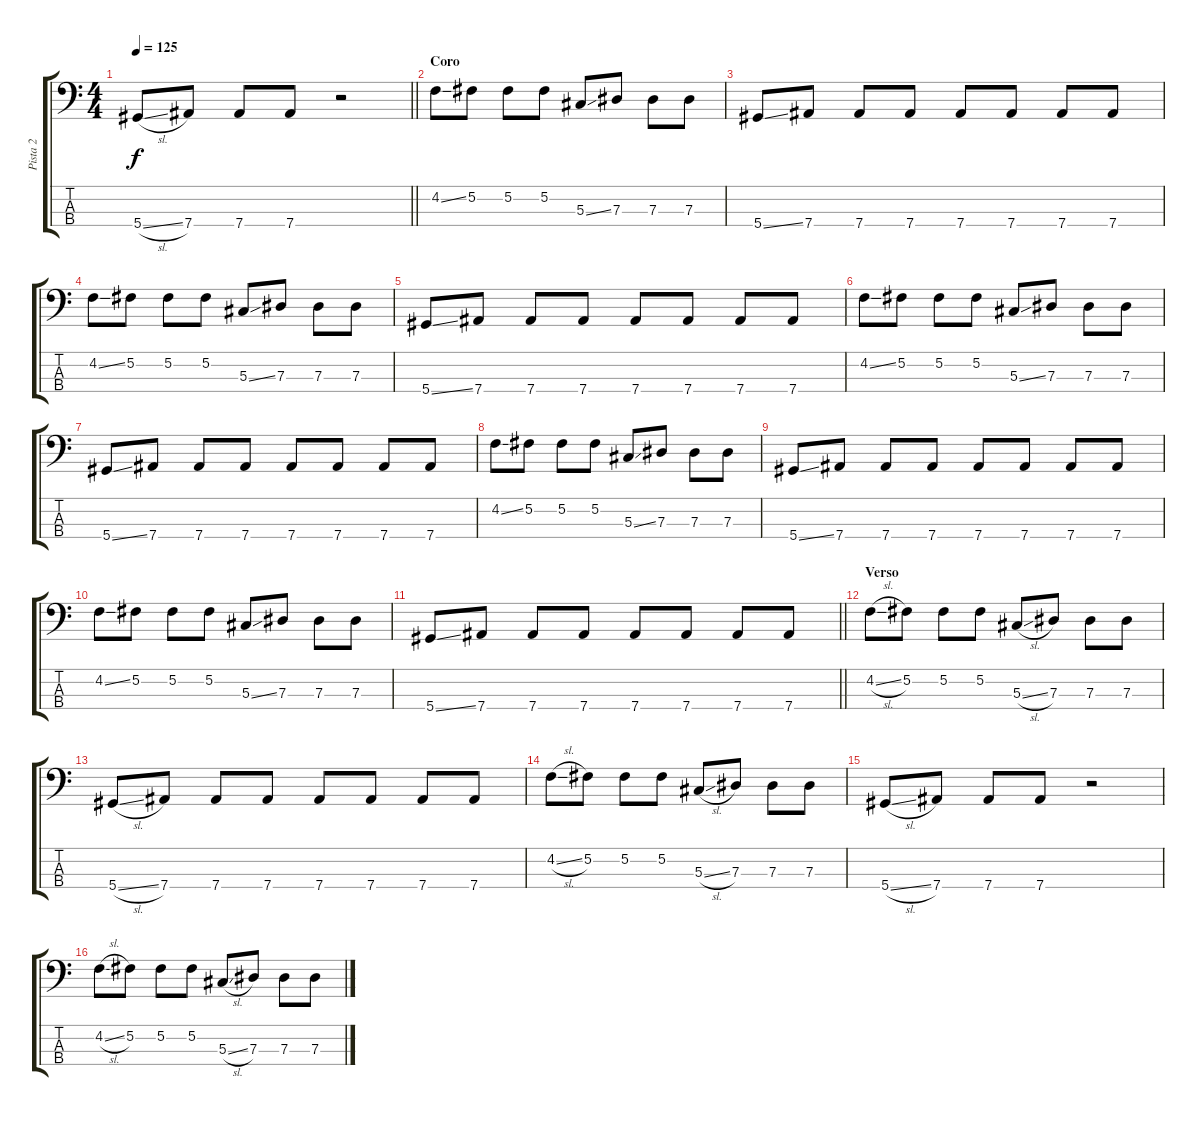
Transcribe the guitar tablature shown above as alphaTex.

\track ("Pista 2" "Pista 2") {instrument electricbassfinger}
\staff {score tabs}
\tuning (Gb2 Db2 Ab1 Eb1) {hide}
\ts (4 4)
\tempo 125
\clef f4
\barLineRight lightlight
\ks c
5.4{sl}.8{dy f} 7.4.8 7.4.8 7.4.8 r.2 |
\section ("" "Coro")
4.2{ss}.8 5.2.8 5.2.8 5.2.8 5.3{ss}.8 7.3.8 7.3.8 7.3.8 |
5.4{ss}.8 7.4.8 7.4.8 7.4.8 7.4.8 7.4.8 7.4.8 7.4.8 |
4.2{ss}.8 5.2.8 5.2.8 5.2.8 5.3{ss}.8 7.3.8 7.3.8 7.3.8 |
5.4{ss}.8 7.4.8 7.4.8 7.4.8 7.4.8 7.4.8 7.4.8 7.4.8 |
4.2{ss}.8 5.2.8 5.2.8 5.2.8 5.3{ss}.8 7.3.8 7.3.8 7.3.8 |
5.4{ss}.8 7.4.8 7.4.8 7.4.8 7.4.8 7.4.8 7.4.8 7.4.8 |
4.2{ss}.8 5.2.8 5.2.8 5.2.8 5.3{ss}.8 7.3.8 7.3.8 7.3.8 |
5.4{ss}.8 7.4.8 7.4.8 7.4.8 7.4.8 7.4.8 7.4.8 7.4.8 |
4.2{ss}.8 5.2.8 5.2.8 5.2.8 5.3{ss}.8 7.3.8 7.3.8 7.3.8 |
\barLineRight lightlight
5.4{ss}.8 7.4.8 7.4.8 7.4.8 7.4.8 7.4.8 7.4.8 7.4.8 |
\section ("" "Verso")
4.2{sl}.8 5.2.8 5.2.8 5.2.8 5.3{sl}.8 7.3.8 7.3.8 7.3.8 |
5.4{sl}.8 7.4.8 7.4.8 7.4.8 7.4.8 7.4.8 7.4.8 7.4.8 |
4.2{sl}.8 5.2.8 5.2.8 5.2.8 5.3{sl}.8 7.3.8 7.3.8 7.3.8 |
5.4{sl}.8 7.4.8 7.4.8 7.4.8 r.2 |
4.2{sl}.8 5.2.8 5.2.8 5.2.8 5.3{sl}.8 7.3.8 7.3.8 7.3.8
